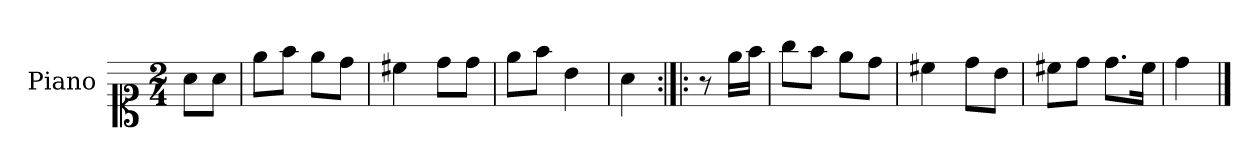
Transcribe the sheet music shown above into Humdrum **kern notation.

**kern
*part1
*staff1
*I"Piano
*I'Pno.
*clefC1
*k[]
*M2/4
=
8a\L
8a\J
=1
8ee\L
8ff\J
8ee\L
8dd\J
=2
4cc#X\
8dd\L
8dd\J
=3
8ee\L
8ff\J
4b\
=4
4a\
=5:|!|:
8r
16ee\LL
16ff\JJ
=6
8gg\L
8ff\J
8ee\L
8dd\J
=7
4cc#X\
8dd\L
8b\J
=8
8cc#X\L
8dd\J
8.dd\L
16cc#\Jk
=9
4dd\
==
*-
